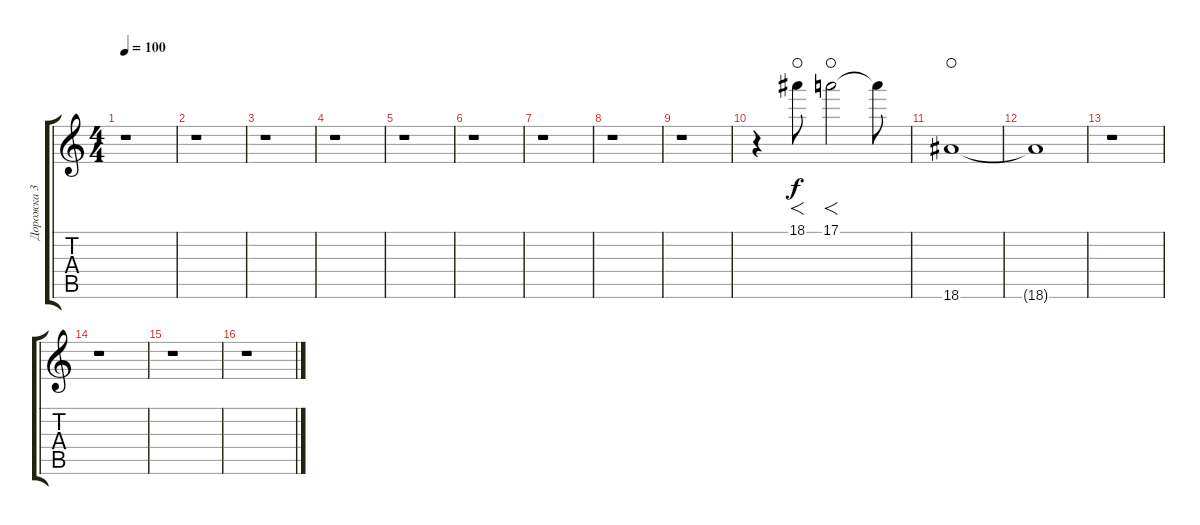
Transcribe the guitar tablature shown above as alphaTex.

\track ("Дорожка 3" "Дорожка 3") {instrument overdrivenguitar}
\staff {score tabs}
\tuning (E4 B3 G3 D3 A2 E2) {hide}
\ts (4 4)
\tempo 100
\clef g2
\ks c
r.1{dy f} |
r.1 |
r.1 |
r.1 |
r.1 |
r.1 |
r.1 |
r.1 |
r.1 |
r.4 18.1.8{f volume 8 instrument distortionguitar waho} 17.1.2{f volume 8 waho} 17.1{t}.8 |
18.6.1{volume 1 waho} |
18.6{t}.1 |
r.1 |
r.1 |
r.1 |
r.1
